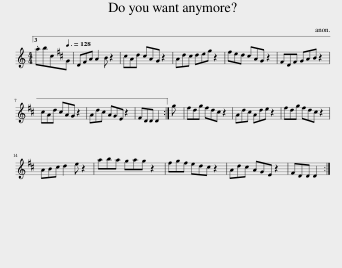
X:1
L:1/8
M:4/4
I:linebreak $
K:C
V:1 treble
V:1
 .abc[Q:3/8=128]G | D^FA A2 B z2 | ^cAd cAG z2 | Ad^c deg z2 | ^fed ^cAG z2 | %5
 ^FDF GAB z2 |$ ^cAd cAG z2 | Ad^c AGE z2 | ^FDD D2 :| g | %10
 ^fdg fd^c z2 | Ad^c Ade z2 | ^fdg fd^c z2 |$ AB^c d2 e z2 | aba gag z2 | %15
 ^fgf ed^c z2 | Ad^c AGE z2 | ^FDD D2 :| %18
